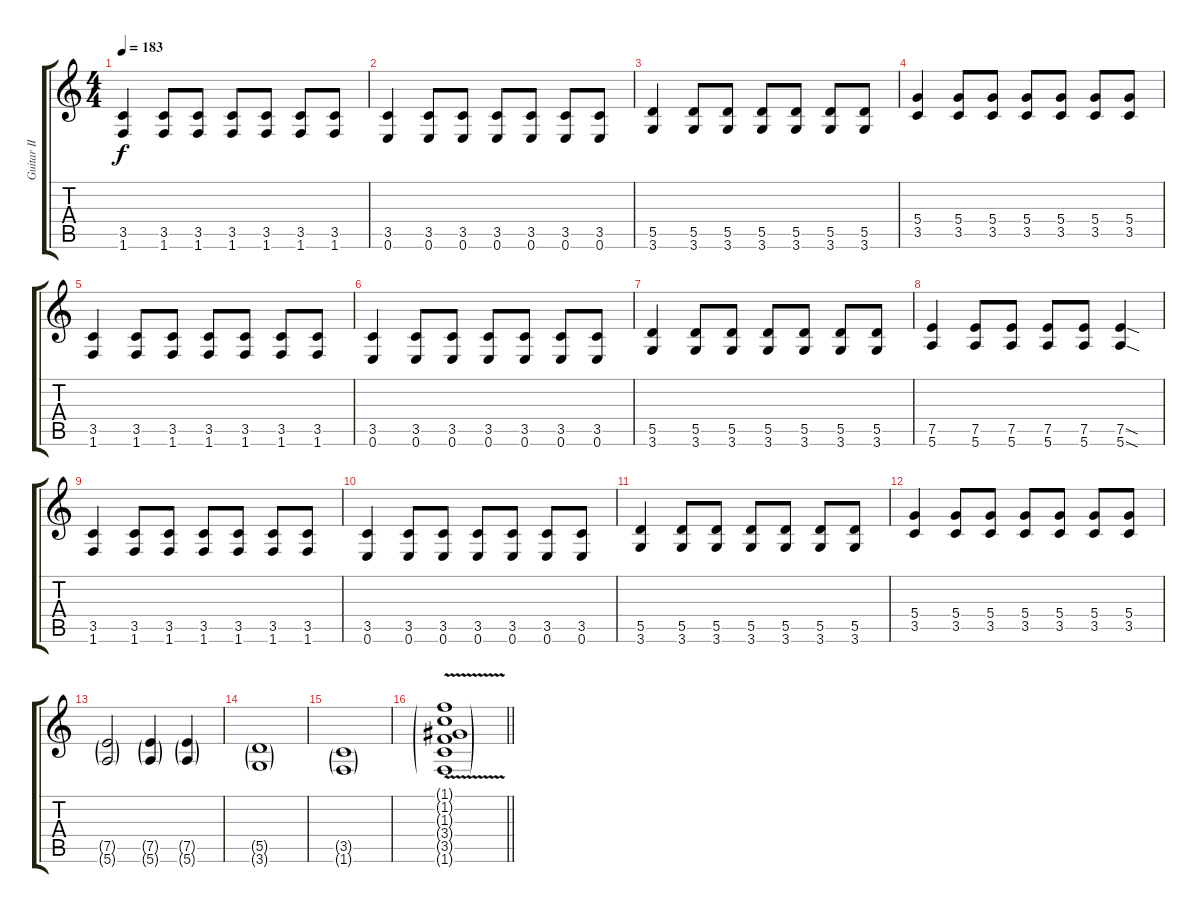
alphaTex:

\track ("Guitar II - Kita" "Guitar II ") {instrument overdrivenguitar}
\staff {score tabs}
\tuning (E4 B3 G3 D3 A2 E2) {hide}
\ts (4 4)
\tempo 183
\clef g2
\ks c
(3.5 1.6).4{dy f} (3.5 1.6).8 (3.5 1.6).8 (3.5 1.6).8 (3.5 1.6).8 (3.5 1.6).8 (3.5 1.6).8 |
(3.5 0.6).4 (3.5 0.6).8 (3.5 0.6).8 (3.5 0.6).8 (3.5 0.6).8 (3.5 0.6).8 (3.5 0.6).8 |
(5.5 3.6).4 (5.5 3.6).8 (5.5 3.6).8 (5.5 3.6).8 (5.5 3.6).8 (5.5 3.6).8 (5.5 3.6).8 |
(5.4 3.5).4 (5.4 3.5).8 (5.4 3.5).8 (5.4 3.5).8 (5.4 3.5).8 (5.4 3.5).8 (5.4 3.5).8 |
(3.5 1.6).4 (3.5 1.6).8 (3.5 1.6).8 (3.5 1.6).8 (3.5 1.6).8 (3.5 1.6).8 (3.5 1.6).8 |
(3.5 0.6).4 (3.5 0.6).8 (3.5 0.6).8 (3.5 0.6).8 (3.5 0.6).8 (3.5 0.6).8 (3.5 0.6).8 |
(5.5 3.6).4 (5.5 3.6).8 (5.5 3.6).8 (5.5 3.6).8 (5.5 3.6).8 (5.5 3.6).8 (5.5 3.6).8 |
(7.5 5.6).4 (7.5 5.6).8 (7.5 5.6).8 (7.5 5.6).8 (7.5 5.6).8 (7.5{sod} 5.6{sod}).4 |
(3.5 1.6).4 (3.5 1.6).8 (3.5 1.6).8 (3.5 1.6).8 (3.5 1.6).8 (3.5 1.6).8 (3.5 1.6).8 |
(3.5 0.6).4 (3.5 0.6).8 (3.5 0.6).8 (3.5 0.6).8 (3.5 0.6).8 (3.5 0.6).8 (3.5 0.6).8 |
(5.5 3.6).4 (5.5 3.6).8 (5.5 3.6).8 (5.5 3.6).8 (5.5 3.6).8 (5.5 3.6).8 (5.5 3.6).8 |
(5.4 3.5).4 (5.4 3.5).8 (5.4 3.5).8 (5.4 3.5).8 (5.4 3.5).8 (5.4 3.5).8 (5.4 3.5).8 |
(7.5{g} 5.6{g}).2 (7.5{g} 5.6{g}).4 (7.5{g} 5.6{g}).4 |
(5.5{g} 3.6{g}).1 |
(3.5{g} 1.6{g}).1 |
\barLineRight lightlight
(1.1{v g} 1.2{v g} 1.3{v g} 3.4{v g} 3.5{v g} 1.6{v g}).1
